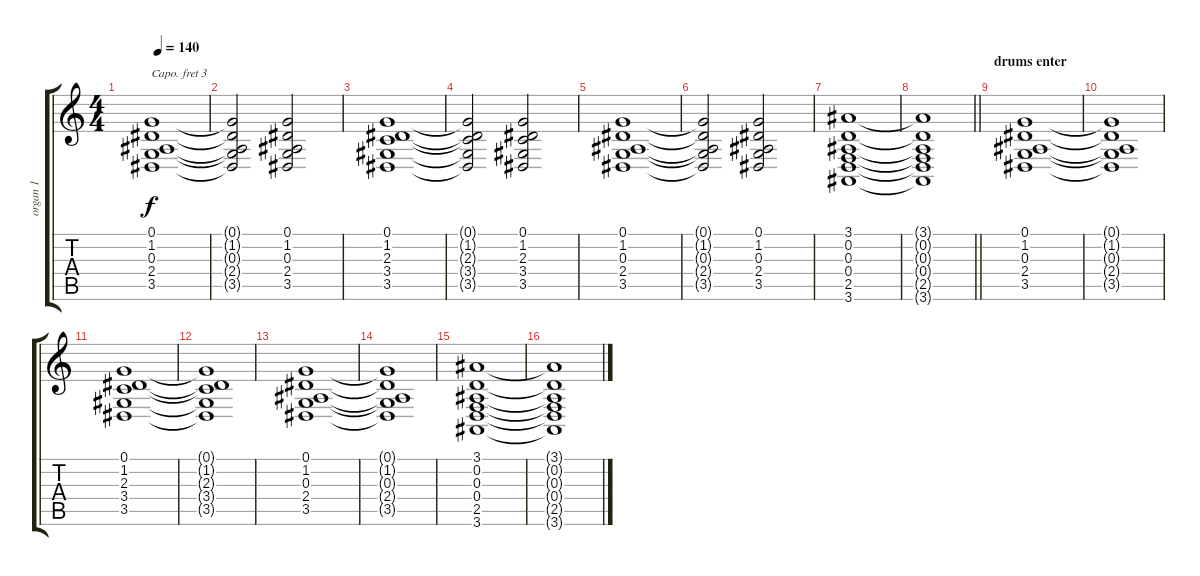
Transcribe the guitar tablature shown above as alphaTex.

\track ("organ 1" "organ 1") {instrument drawbarorgan}
\staff {score tabs}
\capo 3
\tuning (E4 B3 G3 D3 A2 E2) {hide}
\ts (4 4)
\tempo 140
\clef g2
\ks c
(0.1 1.2 0.3 2.4 3.5).1{dy f} |
(0.1{t} 1.2{t} 0.3{t} 2.4{t} 3.5{t}).2 (0.1 1.2 0.3 2.4 3.5).2 |
(0.1 1.2 2.3 3.4 3.5).1 |
(0.1{t} 1.2{t} 2.3{t} 3.4{t} 3.5{t}).2 (0.1 1.2 2.3 3.4 3.5).2 |
(0.1 1.2 0.3 2.4 3.5).1 |
(0.1{t} 1.2{t} 0.3{t} 2.4{t} 3.5{t}).2 (0.1 1.2 0.3 2.4 3.5).2 |
(3.1 0.2 0.3 0.4 2.5 3.6).1 |
\barLineRight lightlight
(3.1{t} 0.2{t} 0.3{t} 0.4{t} 2.5{t} 3.6{t}).1 |
\section ("" "drums enter")
(0.1 1.2 0.3 2.4 3.5).1 |
(0.1{t} 1.2{t} 0.3{t} 2.4{t} 3.5{t}).1 |
(0.1 1.2 2.3 3.4 3.5).1 |
(0.1{t} 1.2{t} 2.3{t} 3.4{t} 3.5{t}).1 |
(0.1 1.2 0.3 2.4 3.5).1 |
(0.1{t} 1.2{t} 0.3{t} 2.4{t} 3.5{t}).1 |
(3.1 0.2 0.3 0.4 2.5 3.6).1 |
(3.1{t} 0.2{t} 0.3{t} 0.4{t} 2.5{t} 3.6{t}).1
